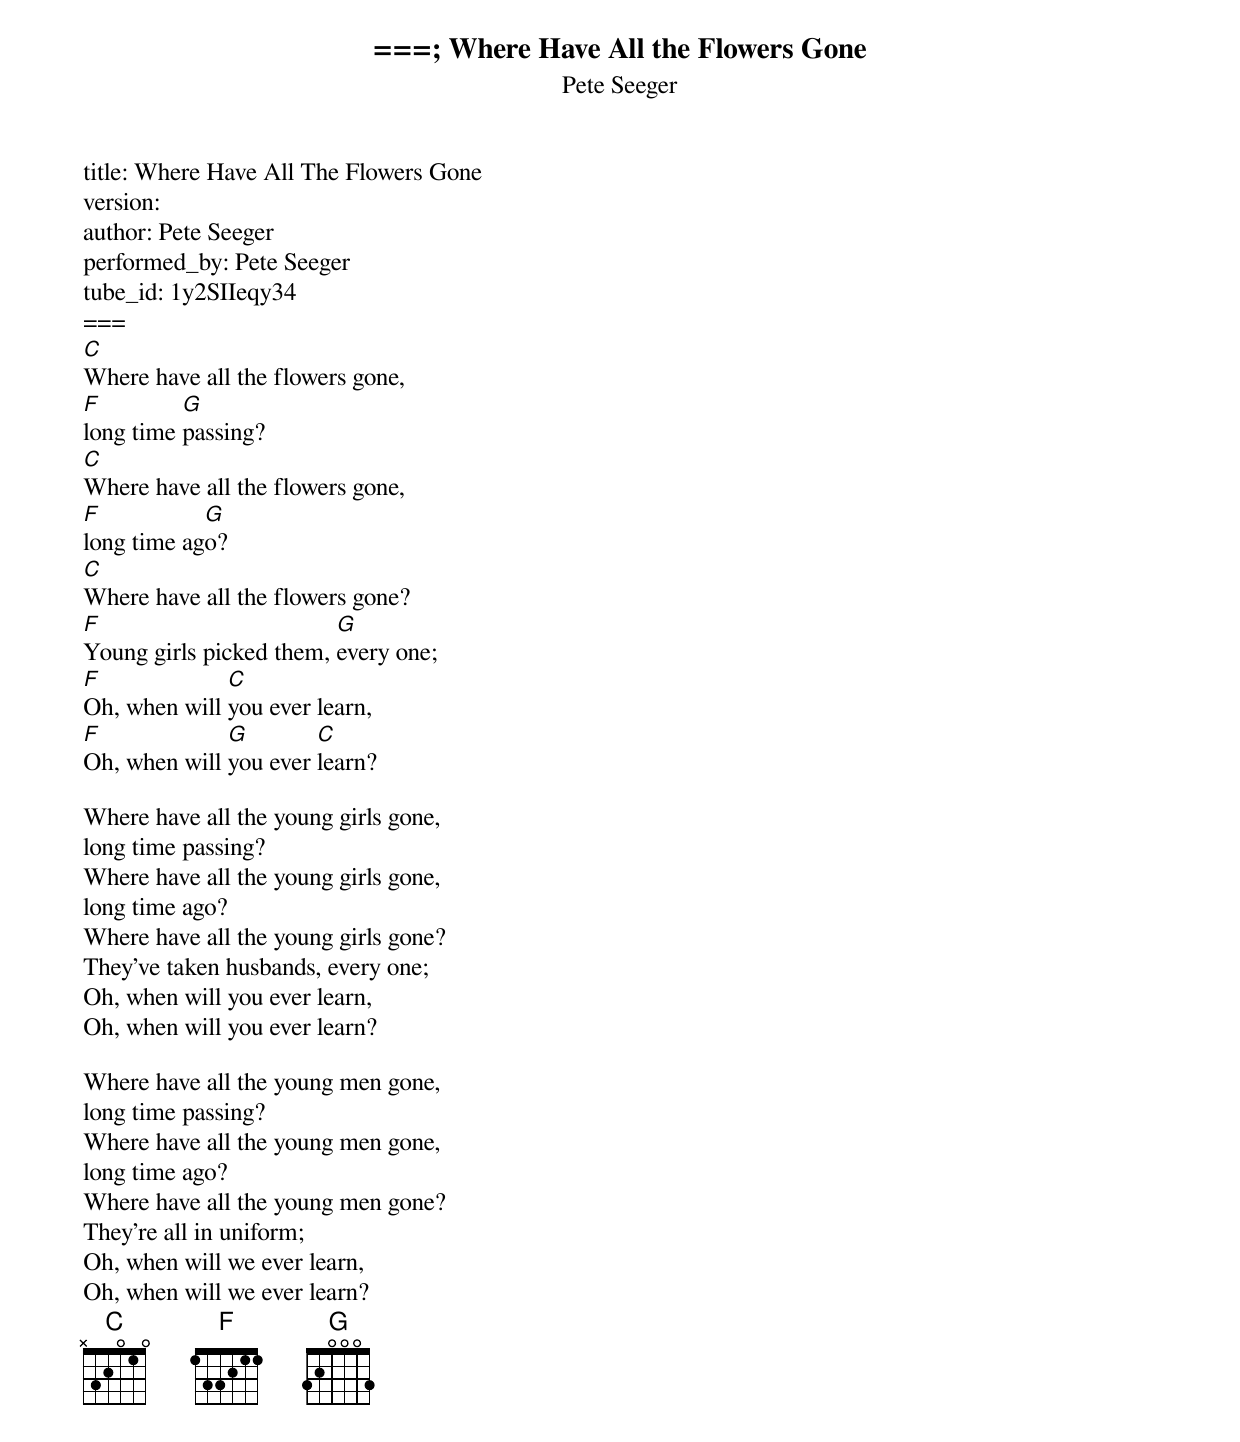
===
title: Where Have All The Flowers Gone
version:
author: Pete Seeger
performed_by: Pete Seeger
tube_id: 1y2SIIeqy34
===
{title:Where Have All the Flowers Gone}
{st:Pete Seeger}
[C]Where have all the flowers gone,
[F]long time [G]passing?
[C]Where have all the flowers gone,
[F]long time ag[G]o?
[C]Where have all the flowers gone?
[F]Young girls picked them, [G]every one;
[F]Oh, when will [C]you ever learn,
[F]Oh, when will [G]you ever [C]learn?

Where have all the young girls gone,
long time passing?
Where have all the young girls gone,
long time ago?
Where have all the young girls gone?
They've taken husbands, every one;
Oh, when will you ever learn,
Oh, when will you ever learn?

Where have all the young men gone,
long time passing?
Where have all the young men gone,
long time ago?
Where have all the young men gone?
They're all in uniform;
Oh, when will we ever learn,
Oh, when will we ever learn?
